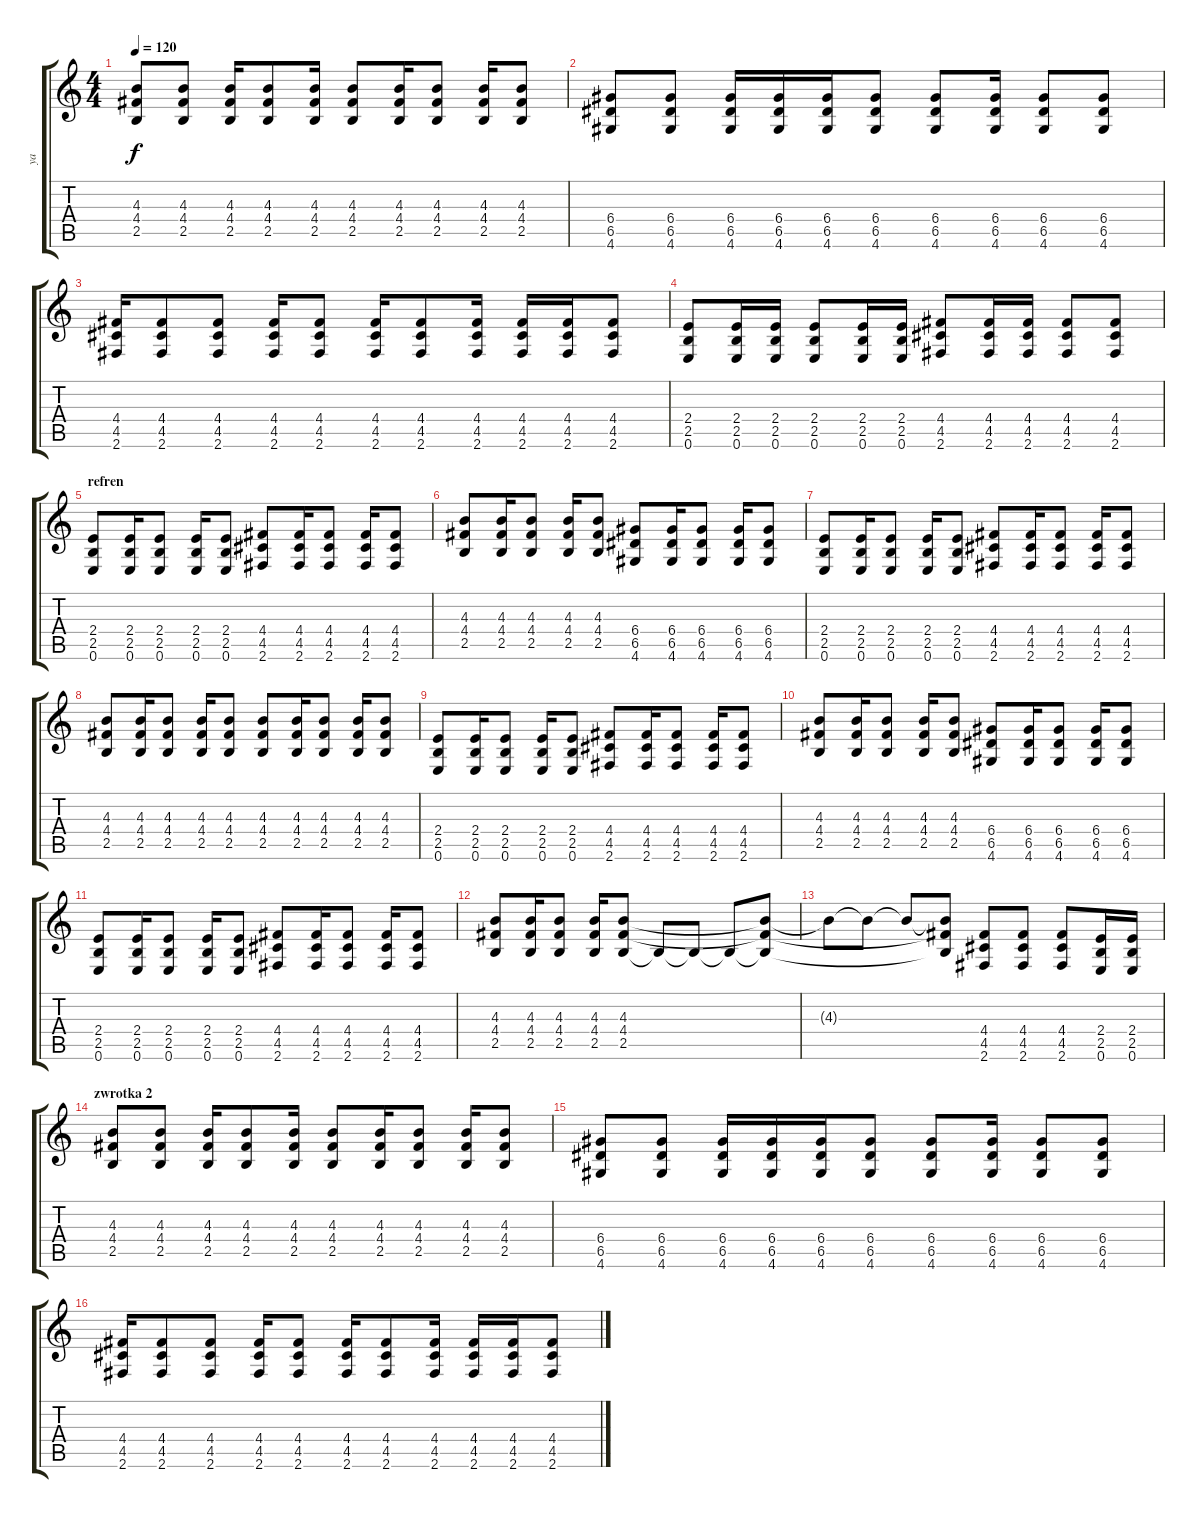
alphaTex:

\track ("ya" "ya") {instrument overdrivenguitar}
\staff {score tabs}
\tuning (E4 B3 G3 D3 A2 E2) {hide}
\ts (4 4)
\tempo 120
\clef g2
\ks c
(4.3 4.4 2.5).8{dy f} (4.3 4.4 2.5).8 (4.3 4.4 2.5).16 (4.3 4.4 2.5).8 (4.3 4.4 2.5).16 (4.3 4.4 2.5).8 (4.3 4.4 2.5).16 (4.3 4.4 2.5).8 (4.3 4.4 2.5).16 (4.3 4.4 2.5).8 |
(6.4 6.5 4.6).8 (6.4 6.5 4.6).8 (6.4 6.5 4.6).16 (6.4 6.5 4.6).16 (6.4 6.5 4.6).16 (6.4 6.5 4.6).8 (6.4 6.5 4.6).8 (6.4 6.5 4.6).16 (6.4 6.5 4.6).8 (6.4 6.5 4.6).8 |
(4.4 4.5 2.6).16 (4.4 4.5 2.6).8 (4.4 4.5 2.6).8 (4.4 4.5 2.6).16 (4.4 4.5 2.6).8 (4.4 4.5 2.6).16 (4.4 4.5 2.6).8 (4.4 4.5 2.6).16 (4.4 4.5 2.6).16 (4.4 4.5 2.6).16 (4.4 4.5 2.6).8 |
(2.4 2.5 0.6).8 (2.4 2.5 0.6).16 (2.4 2.5 0.6).16 (2.4 2.5 0.6).8 (2.4 2.5 0.6).16 (2.4 2.5 0.6).16 (4.4 4.5 2.6).8 (4.4 4.5 2.6).16 (4.4 4.5 2.6).16 (4.4 4.5 2.6).8 (4.4 4.5 2.6).8 |
\section ("" "refren")
(2.4 2.5 0.6).8 (2.4 2.5 0.6).16 (2.4 2.5 0.6).8 (2.4 2.5 0.6).16 (2.4 2.5 0.6).8 (4.4 4.5 2.6).8 (4.4 4.5 2.6).16 (4.4 4.5 2.6).8 (4.4 4.5 2.6).16 (4.4 4.5 2.6).8 |
(4.3 4.4 2.5).8 (4.3 4.4 2.5).16 (4.3 4.4 2.5).8 (4.3 4.4 2.5).16 (4.3 4.4 2.5).8 (6.4 6.5 4.6).8 (6.4 6.5 4.6).16 (6.4 6.5 4.6).8 (6.4 6.5 4.6).16 (6.4 6.5 4.6).8 |
(2.4 2.5 0.6).8 (2.4 2.5 0.6).16 (2.4 2.5 0.6).8 (2.4 2.5 0.6).16 (2.4 2.5 0.6).8 (4.4 4.5 2.6).8 (4.4 4.5 2.6).16 (4.4 4.5 2.6).8 (4.4 4.5 2.6).16 (4.4 4.5 2.6).8 |
(4.3 4.4 2.5).8 (4.3 4.4 2.5).16 (4.3 4.4 2.5).8 (4.3 4.4 2.5).16 (4.3 4.4 2.5).8 (4.3 4.4 2.5).8 (4.3 4.4 2.5).16 (4.3 4.4 2.5).8 (4.3 4.4 2.5).16 (4.3 4.4 2.5).8 |
(2.4 2.5 0.6).8 (2.4 2.5 0.6).16 (2.4 2.5 0.6).8 (2.4 2.5 0.6).16 (2.4 2.5 0.6).8 (4.4 4.5 2.6).8 (4.4 4.5 2.6).16 (4.4 4.5 2.6).8 (4.4 4.5 2.6).16 (4.4 4.5 2.6).8 |
(4.3 4.4 2.5).8 (4.3 4.4 2.5).16 (4.3 4.4 2.5).8 (4.3 4.4 2.5).16 (4.3 4.4 2.5).8 (6.4 6.5 4.6).8 (6.4 6.5 4.6).16 (6.4 6.5 4.6).8 (6.4 6.5 4.6).16 (6.4 6.5 4.6).8 |
(2.4 2.5 0.6).8 (2.4 2.5 0.6).16 (2.4 2.5 0.6).8 (2.4 2.5 0.6).16 (2.4 2.5 0.6).8 (4.4 4.5 2.6).8 (4.4 4.5 2.6).16 (4.4 4.5 2.6).8 (4.4 4.5 2.6).16 (4.4 4.5 2.6).8 |
(4.3 4.4 2.5).8 (4.3 4.4 2.5).16 (4.3 4.4 2.5).8 (4.3 4.4 2.5).16 (4.3 4.4 2.5).8 2.5{t}.8 2.5{t}.8 2.5{t}.8 (4.3{t} 4.4{t} 2.5{t}).8 |
4.3{t}.8 4.3{t}.8 4.3{t}.8 (4.3{t} 4.4{t} 2.5{t}).8 (4.4 4.5 2.6).8 (4.4 4.5 2.6).8 (4.4 4.5 2.6).8 (2.4 2.5 0.6).16 (2.4 2.5 0.6).16 |
\section ("" "zwrotka 2")
(4.3 4.4 2.5).8 (4.3 4.4 2.5).8 (4.3 4.4 2.5).16 (4.3 4.4 2.5).8 (4.3 4.4 2.5).16 (4.3 4.4 2.5).8 (4.3 4.4 2.5).16 (4.3 4.4 2.5).8 (4.3 4.4 2.5).16 (4.3 4.4 2.5).8 |
(6.4 6.5 4.6).8 (6.4 6.5 4.6).8 (6.4 6.5 4.6).16 (6.4 6.5 4.6).16 (6.4 6.5 4.6).16 (6.4 6.5 4.6).8 (6.4 6.5 4.6).8 (6.4 6.5 4.6).16 (6.4 6.5 4.6).8 (6.4 6.5 4.6).8 |
(4.4 4.5 2.6).16 (4.4 4.5 2.6).8 (4.4 4.5 2.6).8 (4.4 4.5 2.6).16 (4.4 4.5 2.6).8 (4.4 4.5 2.6).16 (4.4 4.5 2.6).8 (4.4 4.5 2.6).16 (4.4 4.5 2.6).16 (4.4 4.5 2.6).16 (4.4 4.5 2.6).8
